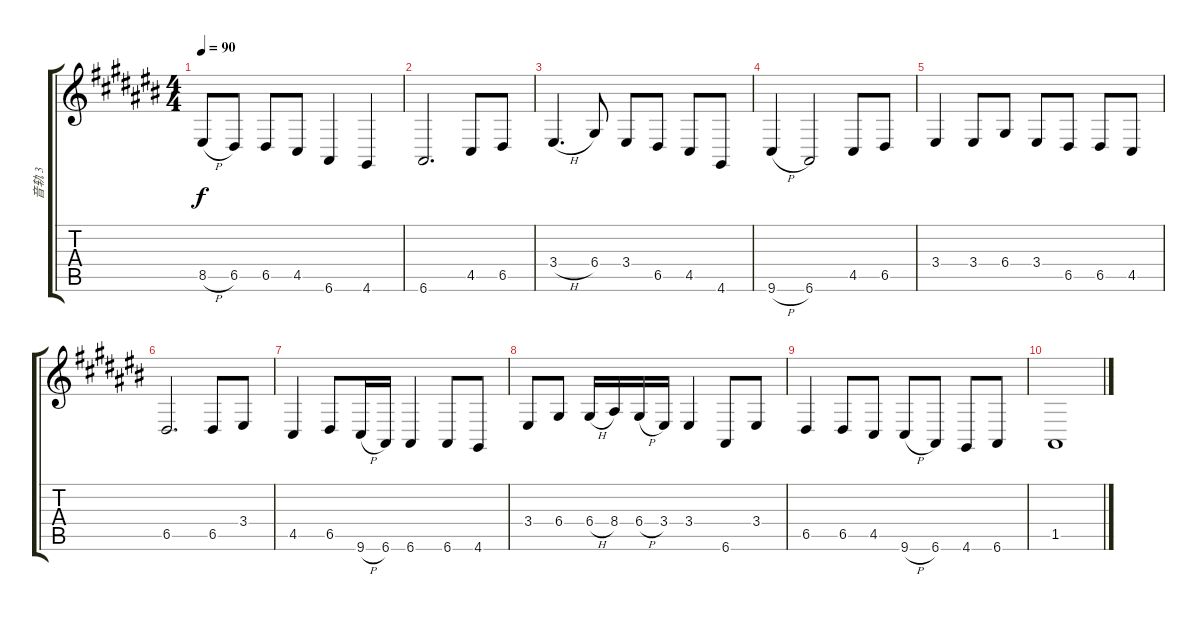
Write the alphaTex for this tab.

\track ("音轨 3" "音轨 3") {instrument electricgrandpiano}
\staff {score tabs}
\tuning (E4 B3 G3 D3 A2 E2) {hide}
\ts (4 4)
\tempo 90
\clef g2
\ks c#
8.5{h}.8{dy f} 6.5.8 6.5.8 4.5.8 6.6.4 4.6.4 |
6.6.2{d} 4.5.8 6.5.8 |
3.4{h}.4{d} 6.4.8 3.4.8 6.5.8 4.5.8 4.6.8 |
9.6{h}.4 6.6.2 4.5.8 6.5.8 |
3.4.4 3.4.8 6.4.8 3.4.8 6.5.8 6.5.8 4.5.8 |
6.5.2{d} 6.5.8 3.4.8 |
4.5.4 6.5.8 9.6{h}.16 6.6.16 6.6.4 6.6.8 4.6.8 |
3.4.8 6.4.8 6.4{h}.16 8.4.16 6.4{h}.16 3.4.16 3.4.4 6.6.8 3.4.8 |
6.5.4 6.5.8 4.5.8 9.6{h}.8 6.6.8 4.6.8 6.6.8 |
1.5.1
